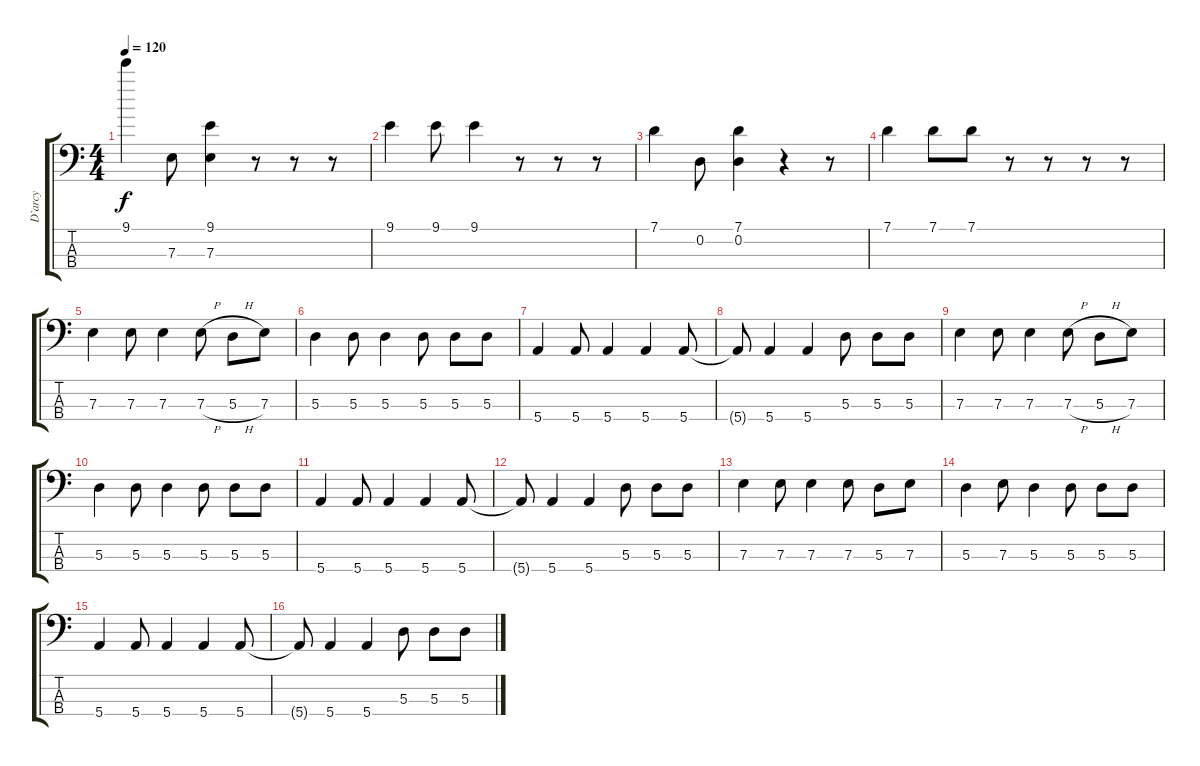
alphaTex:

\track ("D`arcy" "D`arcy") {instrument electricbassfinger}
\staff {score tabs}
\tuning (G2 D2 A1 E1) {hide}
\ts (4 4)
\tempo 120
\clef f4
\ks c
9.1.4{ot 15mb dy f} 7.3.8 (9.1 7.3).4 r.8 r.8 r.8 |
9.1.4 9.1.8 9.1.4 r.8 r.8 r.8 |
7.1.4 0.2.8 (7.1 0.2).4 r.4 r.8 |
7.1.4 7.1.8 7.1.8 r.8 r.8 r.8 r.8 |
7.3.4 7.3.8 7.3.4 7.3{h}.8 5.3{h}.8 7.3.8 |
5.3.4 5.3.8 5.3.4 5.3.8 5.3.8 5.3.8 |
5.4.4 5.4.8 5.4.4 5.4.4 5.4.8 |
5.4{t}.8 5.4.4 5.4.4 5.3.8 5.3.8 5.3.8 |
7.3.4 7.3.8 7.3.4 7.3{h}.8 5.3{h}.8 7.3.8 |
5.3.4 5.3.8 5.3.4 5.3.8 5.3.8 5.3.8 |
5.4.4 5.4.8 5.4.4 5.4.4 5.4.8 |
5.4{t}.8 5.4.4 5.4.4 5.3.8 5.3.8 5.3.8 |
7.3.4 7.3.8 7.3.4 7.3.8 5.3.8 7.3.8 |
5.3.4 7.3.8 5.3.4 5.3.8 5.3.8 5.3.8 |
5.4.4 5.4.8 5.4.4 5.4.4 5.4.8 |
5.4{t}.8 5.4.4 5.4.4 5.3.8 5.3.8 5.3.8
